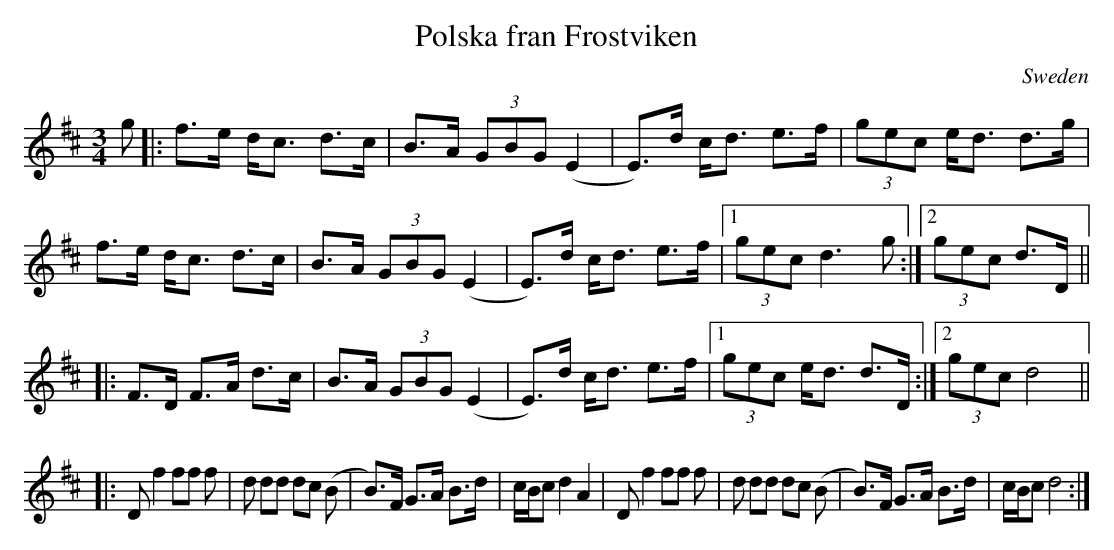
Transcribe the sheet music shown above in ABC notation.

X:1
T:Polska fran Frostviken
M:3/4
O:Sweden
K:D
g|:\
f>e d<c d>c | B>A (3GBG (E2 | E)>d c<d e>f | (3gec e<d d>g |
f>e d<c d>c | B>A (3GBG (E2 | E)>d c<d e>f |1 (3gec d3g :|2 (3gec d>D ||
|:\
F>D F>A d>c | B>A (3GBG (E2 | E)>d c<d e>f |1 (3gec e<d d>D :|2 (3gec d4 ||
|:\
Df2 ff f | d dd dc (B | B)>F G>A B>d | c/B/c d2 A2|\
Df2 ff f | d dd dc (B | B)>F G>A B>d | c/2B/2c  d4:|
